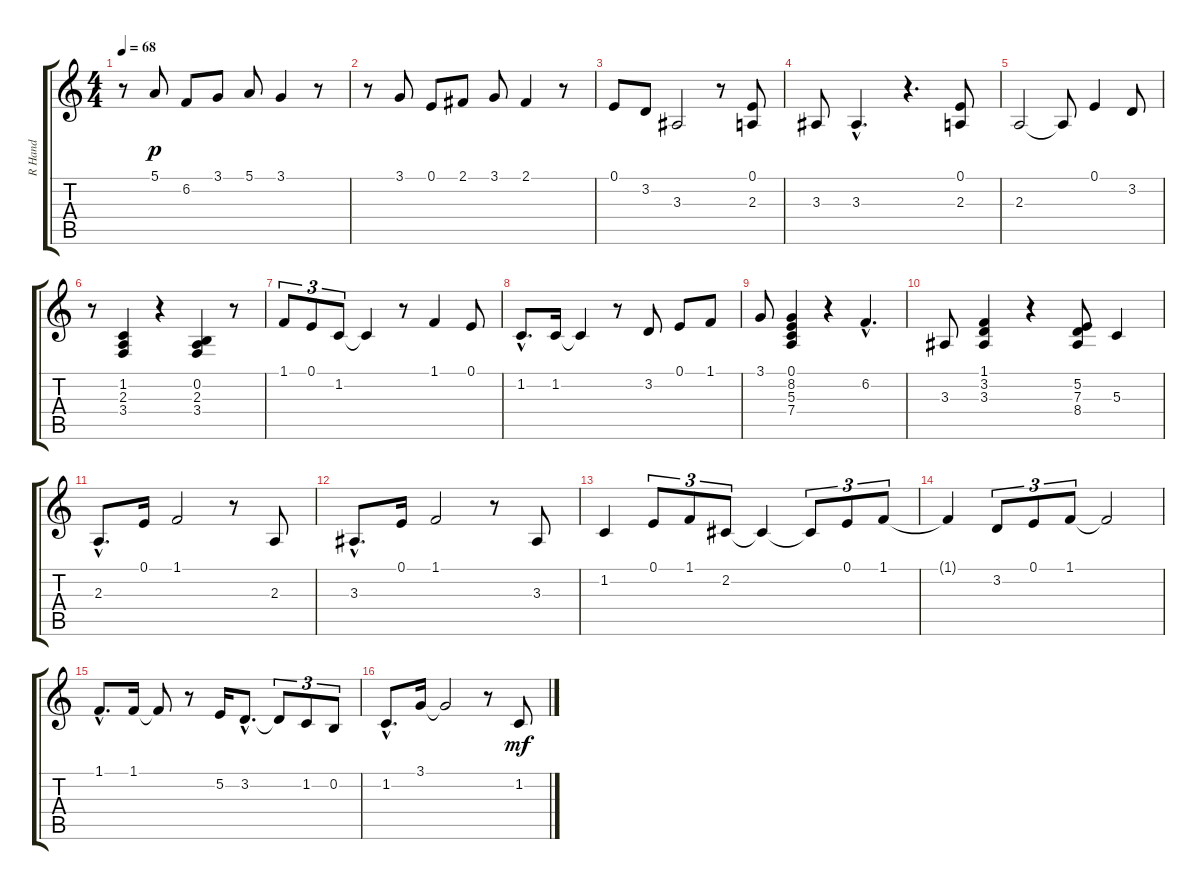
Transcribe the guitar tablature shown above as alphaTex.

\track ("R Hand" "R Hand") {instrument acousticgrandpiano}
\staff {score tabs}
\tuning (E4 B3 G3 D3 A2 E2) {hide}
\ts (4 4)
\tempo 68
\clef g2
\ks c
r.8{dy p} 5.1.8 6.2.8 3.1.8 5.1.8 3.1.4 r.8 |
r.8 3.1.8 0.1.8 2.1.8 3.1.8 2.1.4 r.8 |
0.1.8 3.2.8 3.3.2 r.8 (0.1 2.3).8 |
3.3.8 3.3{hac}.4{d} r.4{d} (0.1 2.3).8 |
2.3.2 2.3{t}.8 0.1.4 3.2.8 |
r.8 (1.2 2.3 3.4).4 r.4 (0.2 2.3 3.4).4 r.8 |
1.1.8{tu (3 2)} 0.1.8{tu (3 2)} 1.2.8{tu (3 2)} 1.2{t}.4 r.8 1.1.4 0.1.8 |
1.2{hac}.8{d} 1.2.16 1.2{t}.4 r.8 3.2.8 0.1.8 1.1.8 |
3.1.8 (0.1 8.2 5.3 7.4).4 r.4 6.2{hac}.4{d} |
3.3.8 (1.1 3.2 3.3).4 r.4 (5.2 7.3 8.4).8 5.3.4 |
2.3{hac}.8{d} 0.1.16 1.1.2 r.8 2.3.8 |
3.3{hac}.8{d} 0.1.16 1.1.2 r.8 3.3.8 |
1.2.4 0.1.8{tu (3 2)} 1.1.8{tu (3 2)} 2.2.8{tu (3 2)} 2.2{t}.4 2.2{t}.8{tu (3 2)} 0.1.8{tu (3 2)} 1.1.8{tu (3 2)} |
1.1{t}.4 3.2.8{tu (3 2)} 0.1.8{tu (3 2)} 1.1.8{tu (3 2)} 1.1{t}.2 |
1.1{hac}.8{d} 1.1.16 1.1{t}.8 r.8 5.2.16 3.2{hac}.8{d} 3.2{t}.8{tu (3 2)} 1.2.8{tu (3 2)} 0.2.8{tu (3 2)} |
1.2{hac}.8{d} 3.1.16 3.1{t}.2 r.8 1.2.8{dy mf}
